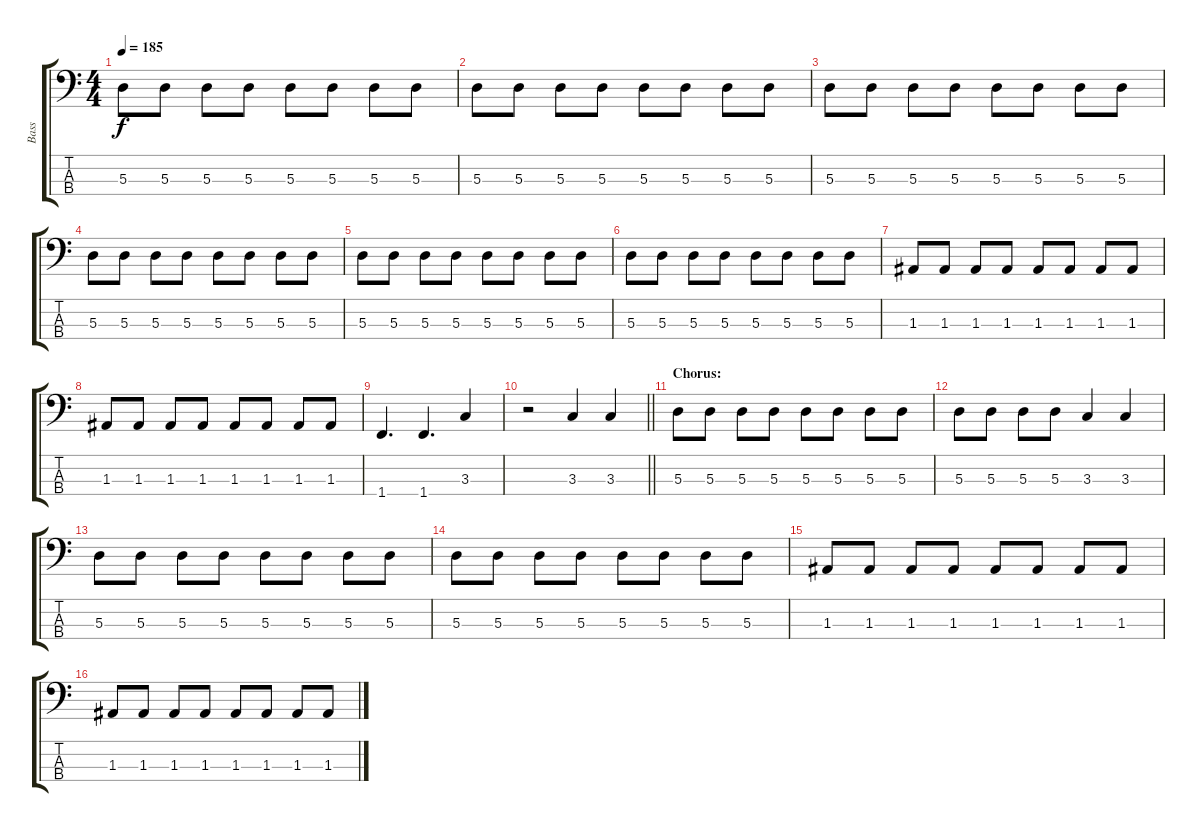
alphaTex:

\track ("Bass" "Bass") {instrument electricbasspick}
\staff {score tabs}
\tuning (G2 D2 A1 E1) {hide}
\ts (4 4)
\tempo 185
\clef f4
\ks c
5.3.8{dy f} 5.3.8 5.3.8 5.3.8 5.3.8 5.3.8 5.3.8 5.3.8 |
5.3.8 5.3.8 5.3.8 5.3.8 5.3.8 5.3.8 5.3.8 5.3.8 |
5.3.8 5.3.8 5.3.8 5.3.8 5.3.8 5.3.8 5.3.8 5.3.8 |
5.3.8 5.3.8 5.3.8 5.3.8 5.3.8 5.3.8 5.3.8 5.3.8 |
5.3.8 5.3.8 5.3.8 5.3.8 5.3.8 5.3.8 5.3.8 5.3.8 |
5.3.8 5.3.8 5.3.8 5.3.8 5.3.8 5.3.8 5.3.8 5.3.8 |
1.3.8 1.3.8 1.3.8 1.3.8 1.3.8 1.3.8 1.3.8 1.3.8 |
1.3.8 1.3.8 1.3.8 1.3.8 1.3.8 1.3.8 1.3.8 1.3.8 |
1.4.4{d} 1.4.4{d} 3.3.4 |
\barLineRight lightlight
r.2 3.3.4 3.3.4 |
\section ("" "Chorus:")
5.3.8 5.3.8 5.3.8 5.3.8 5.3.8 5.3.8 5.3.8 5.3.8 |
5.3.8 5.3.8 5.3.8 5.3.8 3.3.4 3.3.4 |
5.3.8 5.3.8 5.3.8 5.3.8 5.3.8 5.3.8 5.3.8 5.3.8 |
5.3.8 5.3.8 5.3.8 5.3.8 5.3.8 5.3.8 5.3.8 5.3.8 |
1.3.8 1.3.8 1.3.8 1.3.8 1.3.8 1.3.8 1.3.8 1.3.8 |
1.3.8 1.3.8 1.3.8 1.3.8 1.3.8 1.3.8 1.3.8 1.3.8
